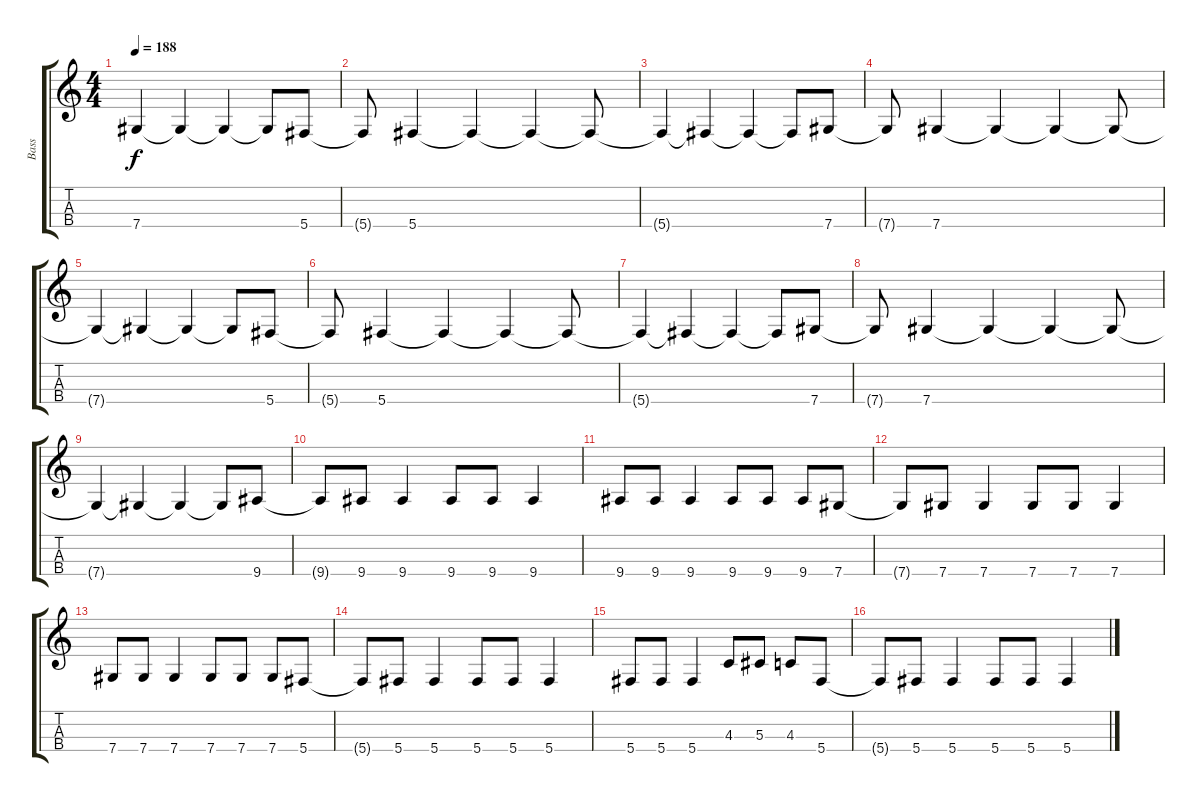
\track ("Bass" "Bass") {instrument electricbassfinger}
\staff {score tabs}
\tuning (Gb3 Db3 Ab2 Db2) {hide}
\ts (4 4)
\tempo 188
\clef g2
\ks c
7.4{t}.4{dy f} 7.4{t}.4 7.4{t}.4 7.4{t}.8 5.4.8 |
5.4{t}.8 5.4.4 5.4{t}.4 5.4{t}.4 5.4{t}.8 |
5.4{t}.4 5.4{t}.4 5.4{t}.4 5.4{t}.8 7.4.8 |
7.4{t}.8 7.4.4 7.4{t}.4 7.4{t}.4 7.4{t}.8 |
7.4{t}.4 7.4{t}.4 7.4{t}.4 7.4{t}.8 5.4.8 |
5.4{t}.8 5.4.4 5.4{t}.4 5.4{t}.4 5.4{t}.8 |
5.4{t}.4 5.4{t}.4 5.4{t}.4 5.4{t}.8 7.4.8 |
7.4{t}.8 7.4.4 7.4{t}.4 7.4{t}.4 7.4{t}.8 |
7.4{t}.4 7.4{t}.4 7.4{t}.4 7.4{t}.8 9.4.8 |
9.4{t}.8 9.4.8 9.4.4 9.4.8 9.4.8 9.4.4 |
9.4.8 9.4.8 9.4.4 9.4.8 9.4.8 9.4.8 7.4.8 |
7.4{t}.8 7.4.8 7.4.4 7.4.8 7.4.8 7.4.4 |
7.4.8 7.4.8 7.4.4 7.4.8 7.4.8 7.4.8 5.4.8 |
5.4{t}.8 5.4.8 5.4.4 5.4.8 5.4.8 5.4.4 |
5.4.8 5.4.8 5.4.4 4.3.8 5.3.8 4.3.8 5.4.8 |
5.4{t}.8 5.4.8 5.4.4 5.4.8 5.4.8 5.4.4
